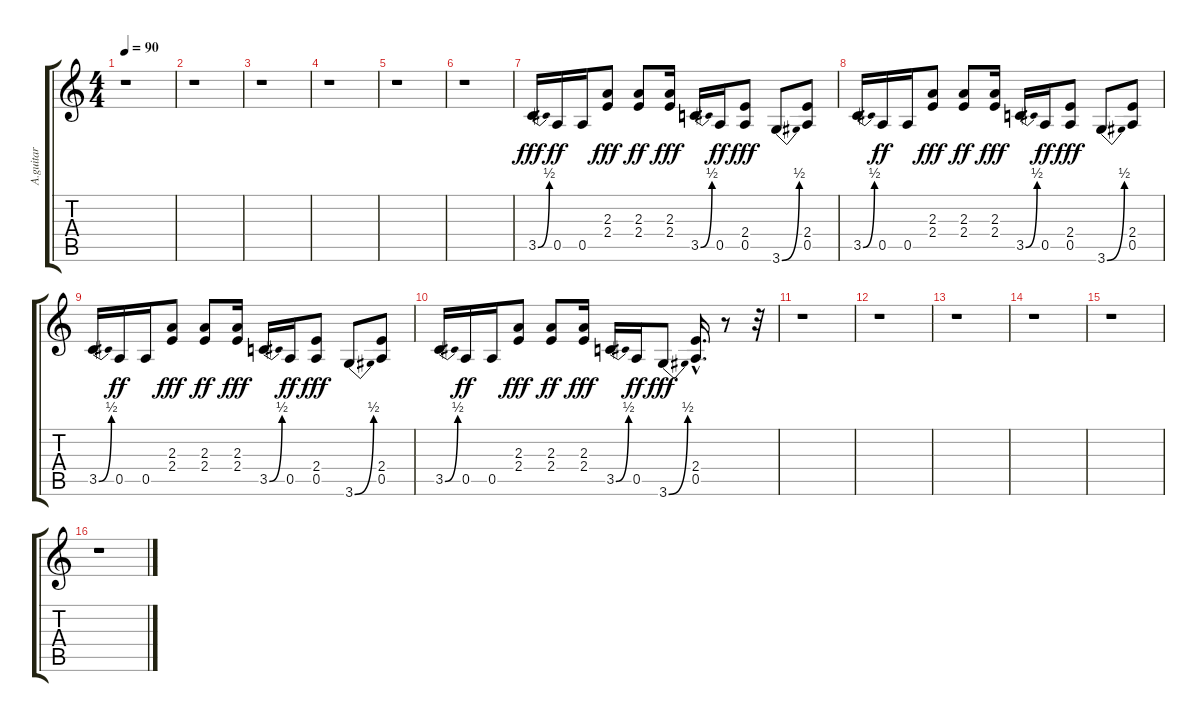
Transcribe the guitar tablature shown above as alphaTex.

\track ("A.guitar" "A.guitar") {instrument acousticguitarsteel}
\staff {score tabs}
\tuning (E4 B3 G3 D3 A2 E2) {hide}
\ts (4 4)
\tempo 90
\clef g2
\ks c
r.1{dy fff instrument acousticguitarsteel} |
r.1 |
r.1 |
r.1 |
r.1 |
r.1 |
3.5{be (bend 0 0 60 2)}.16 0.5.16{dy ff} 0.5.16 (2.3 2.4).8{dy fff} (2.3 2.4).8{dy ff} (2.3 2.4).16{dy fff} 3.5{be (bend 0 0 60 2)}.16 0.5.16{dy ff} (2.4 0.5).8{dy fff} 3.6{be (bend 0 0 60 2)}.8 (2.4 0.5).8 |
3.5{be (bend 0 0 60 2)}.16 0.5.16{dy ff} 0.5.16 (2.3 2.4).8{dy fff} (2.3 2.4).8{dy ff} (2.3 2.4).16{dy fff} 3.5{be (bend 0 0 60 2)}.16 0.5.16{dy ff} (2.4 0.5).8{dy fff} 3.6{be (bend 0 0 60 2)}.8 (2.4 0.5).8 |
3.5{be (bend 0 0 60 2)}.16 0.5.16{dy ff} 0.5.16 (2.3 2.4).8{dy fff} (2.3 2.4).8{dy ff} (2.3 2.4).16{dy fff} 3.5{be (bend 0 0 60 2)}.16 0.5.16{dy ff} (2.4 0.5).8{dy fff} 3.6{be (bend 0 0 60 2)}.8 (2.4 0.5).8 |
3.5{be (bend 0 0 60 2)}.16 0.5.16{dy ff} 0.5.16 (2.3 2.4).8{dy fff} (2.3 2.4).8{dy ff} (2.3 2.4).16{dy fff} 3.5{be (bend 0 0 60 2)}.16 0.5.16{dy ff} 3.6{be (bend 0 0 60 2)}.8{dy fff} (2.4 0.5{hac}).16{d} r.8 r.32 |
r.1 |
r.1 |
r.1 |
r.1 |
r.1 |
r.1
